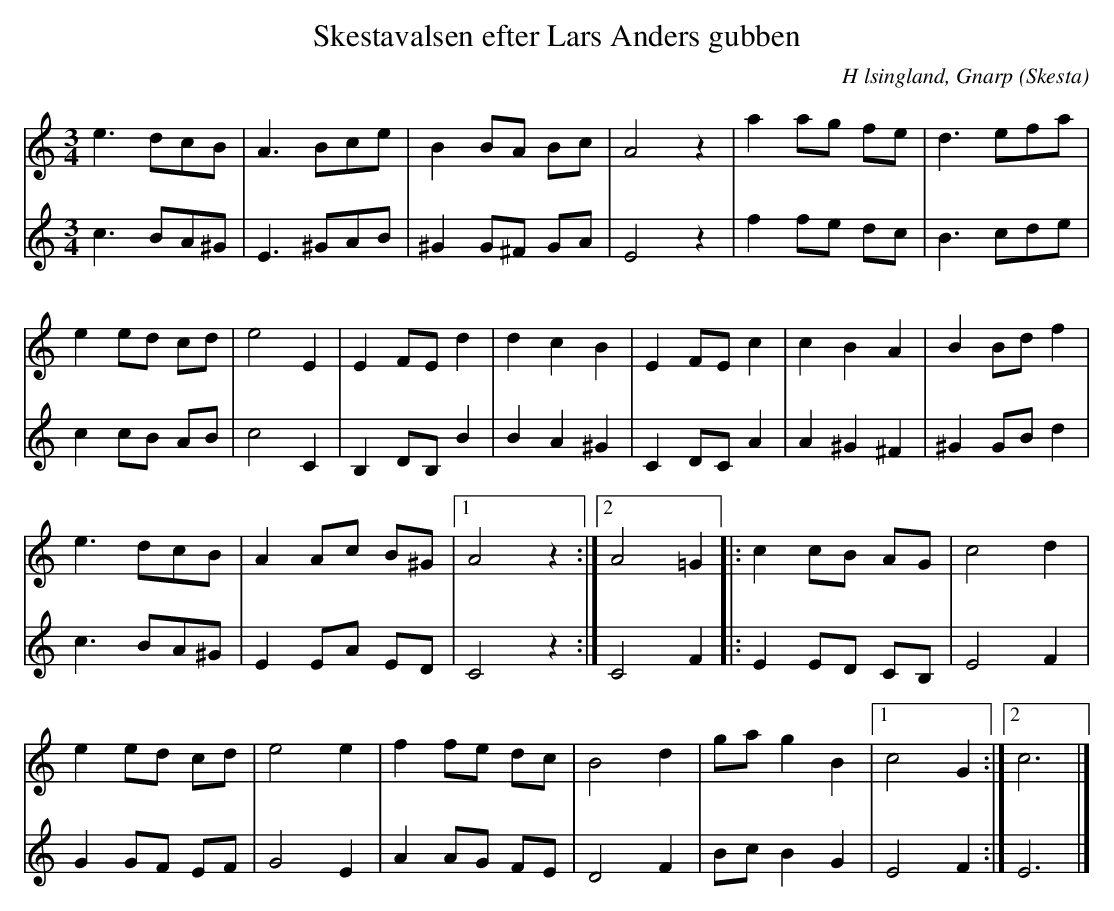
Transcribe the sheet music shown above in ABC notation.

X:1
T: Skestavalsen efter Lars Anders gubben
O: H lsingland, Gnarp (Skesta)
M: 3/4
L: 1/8
K: Am
V:1
e3 dcB | A3 Bce | B2 BA Bc | A4 z2 | a2 ag fe | d3 efa |
e2 ed cd | e4 E2 | E2 FE d2 | d2 c2 B2 | E2 FE c2 | c2 B2 A2 | B2 Bd f2 |
e3 dcB | A2 Ac B^G |1 A4 z2 :|2 A4 =G2 |: c2 cB AG | c4 d2 |
e2 ed cd | e4 e2 | f2 fe dc | B4 d2 | ga g2 B2 |1 c4 G2 :|2 c6 |]
V:2
c3 BA^G | E3 ^GAB | ^G2 G^F GA | E4 z2 | f2 fe dc | B3 cde |
c2 cB AB | c4 C2 | B,2 DB, B2 | B2 A2 ^G2 | C2 DC A2 | A2 ^G2 ^F2 | ^G2 GB d2 |
c3 BA^G | E2 EA ED |1 C4 z2 :|2 C4 F2 |: E2 ED CB, | E4 F2 |
G2 GF EF | G4 E2 | A2 AG FE | D4 F2 | Bc B2 G2 | E4 F2 :| E6 |]
